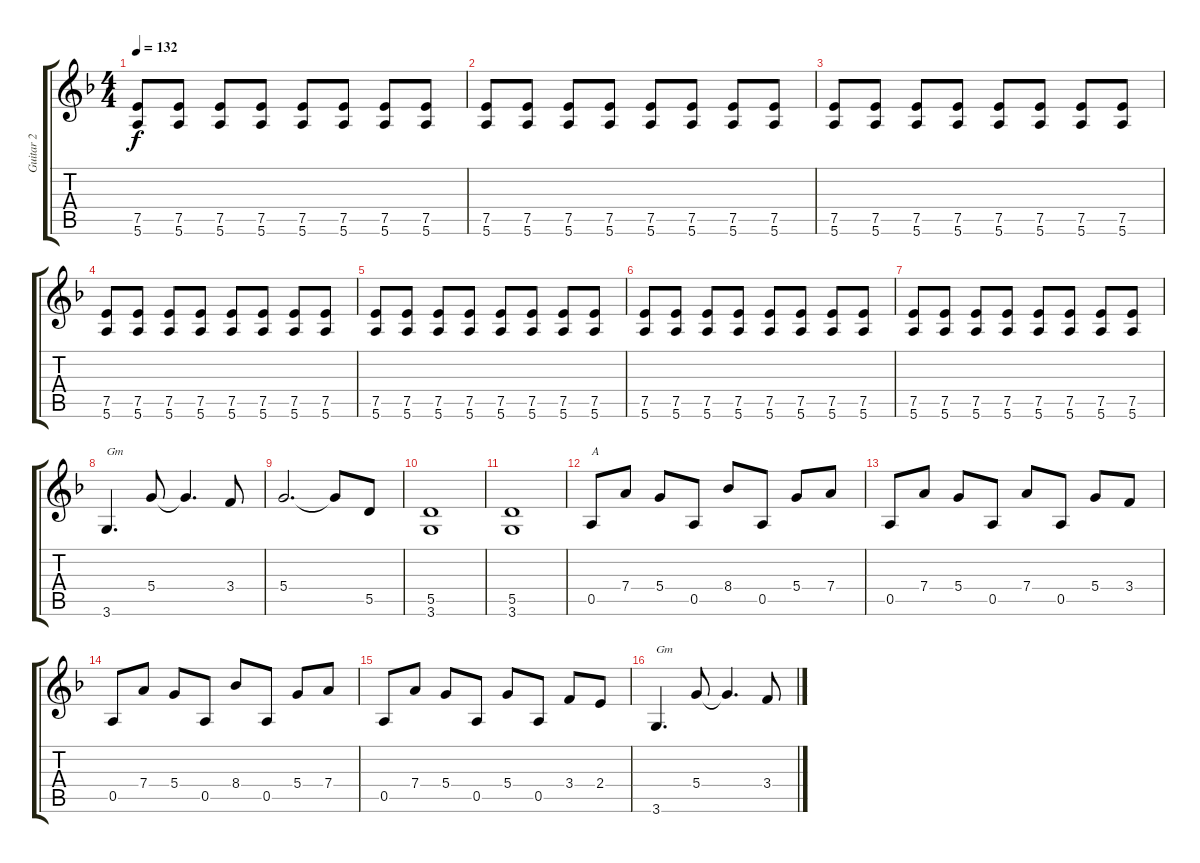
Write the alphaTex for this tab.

\track ("Guitar 2" "Guitar 2") {instrument overdrivenguitar}
\staff {score tabs}
\tuning (E4 B3 G3 D3 A2 E2) {hide}
\ts (4 4)
\tempo 132
\clef g2
\ks dminor
(7.5 5.6).8{dy f} (7.5 5.6).8 (7.5 5.6).8 (7.5 5.6).8 (7.5 5.6).8 (7.5 5.6).8 (7.5 5.6).8 (7.5 5.6).8 |
(7.5 5.6).8 (7.5 5.6).8 (7.5 5.6).8 (7.5 5.6).8 (7.5 5.6).8 (7.5 5.6).8 (7.5 5.6).8 (7.5 5.6).8 |
(7.5 5.6).8 (7.5 5.6).8 (7.5 5.6).8 (7.5 5.6).8 (7.5 5.6).8 (7.5 5.6).8 (7.5 5.6).8 (7.5 5.6).8 |
(7.5 5.6).8 (7.5 5.6).8 (7.5 5.6).8 (7.5 5.6).8 (7.5 5.6).8 (7.5 5.6).8 (7.5 5.6).8 (7.5 5.6).8 |
(7.5 5.6).8 (7.5 5.6).8 (7.5 5.6).8 (7.5 5.6).8 (7.5 5.6).8 (7.5 5.6).8 (7.5 5.6).8 (7.5 5.6).8 |
(7.5 5.6).8 (7.5 5.6).8 (7.5 5.6).8 (7.5 5.6).8 (7.5 5.6).8 (7.5 5.6).8 (7.5 5.6).8 (7.5 5.6).8 |
(7.5 5.6).8 (7.5 5.6).8 (7.5 5.6).8 (7.5 5.6).8 (7.5 5.6).8 (7.5 5.6).8 (7.5 5.6).8 (7.5 5.6).8 |
3.6.4{d txt "Gm"} 5.4.8 5.4{t}.4{d} 3.4.8 |
5.4.2{d} 5.4{t}.8 5.5.8 |
(5.5 3.6).1 |
(5.5 3.6).1 |
0.5.8{txt "A"} 7.4.8 5.4.8 0.5.8 8.4.8 0.5.8 5.4.8 7.4.8 |
0.5.8 7.4.8 5.4.8 0.5.8 7.4.8 0.5.8 5.4.8 3.4.8 |
0.5.8 7.4.8 5.4.8 0.5.8 8.4.8 0.5.8 5.4.8 7.4.8 |
0.5.8 7.4.8 5.4.8 0.5.8 5.4.8 0.5.8 3.4.8 2.4.8 |
3.6.4{d txt "Gm"} 5.4.8 5.4{t}.4{d} 3.4.8
